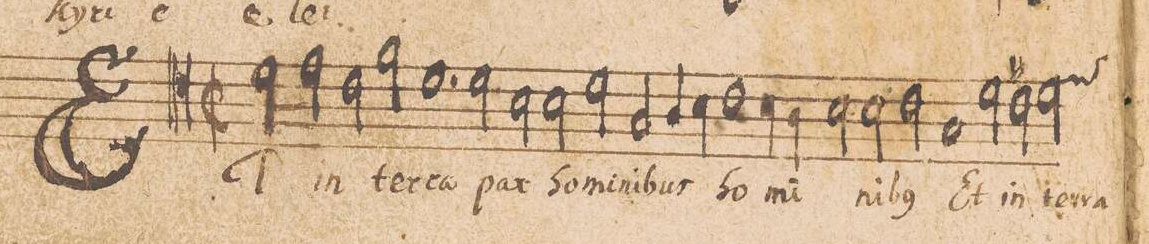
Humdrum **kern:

**kern	**text
*I"[ALTVS.]	*
*clefC4	*
*k[]	*
*met(c|)	*
*M2/1	*
*all\right	*
*2\right	*
2d\	ET
2e\	.
2c\	in
2f\	ter-
=2-	=2-
1.d	-ra
2d\	pax
=3-	=3-
2B\	ho-
2B\	-mi-
2d\	-ni-
2G/	-bus
=4-	=4-
4A/	ho-
4B\	.
1c	.
4B\	-mi-
4A\	.
=5-	=5-
2B\	.
2B\	-ni-
2c\	-b(us)
1G/	Et
=6-	=6-
2d\	in
2c#X\	ter-
*custos:e	*
2d\	-ra
=7-	=7-
*-	*-
